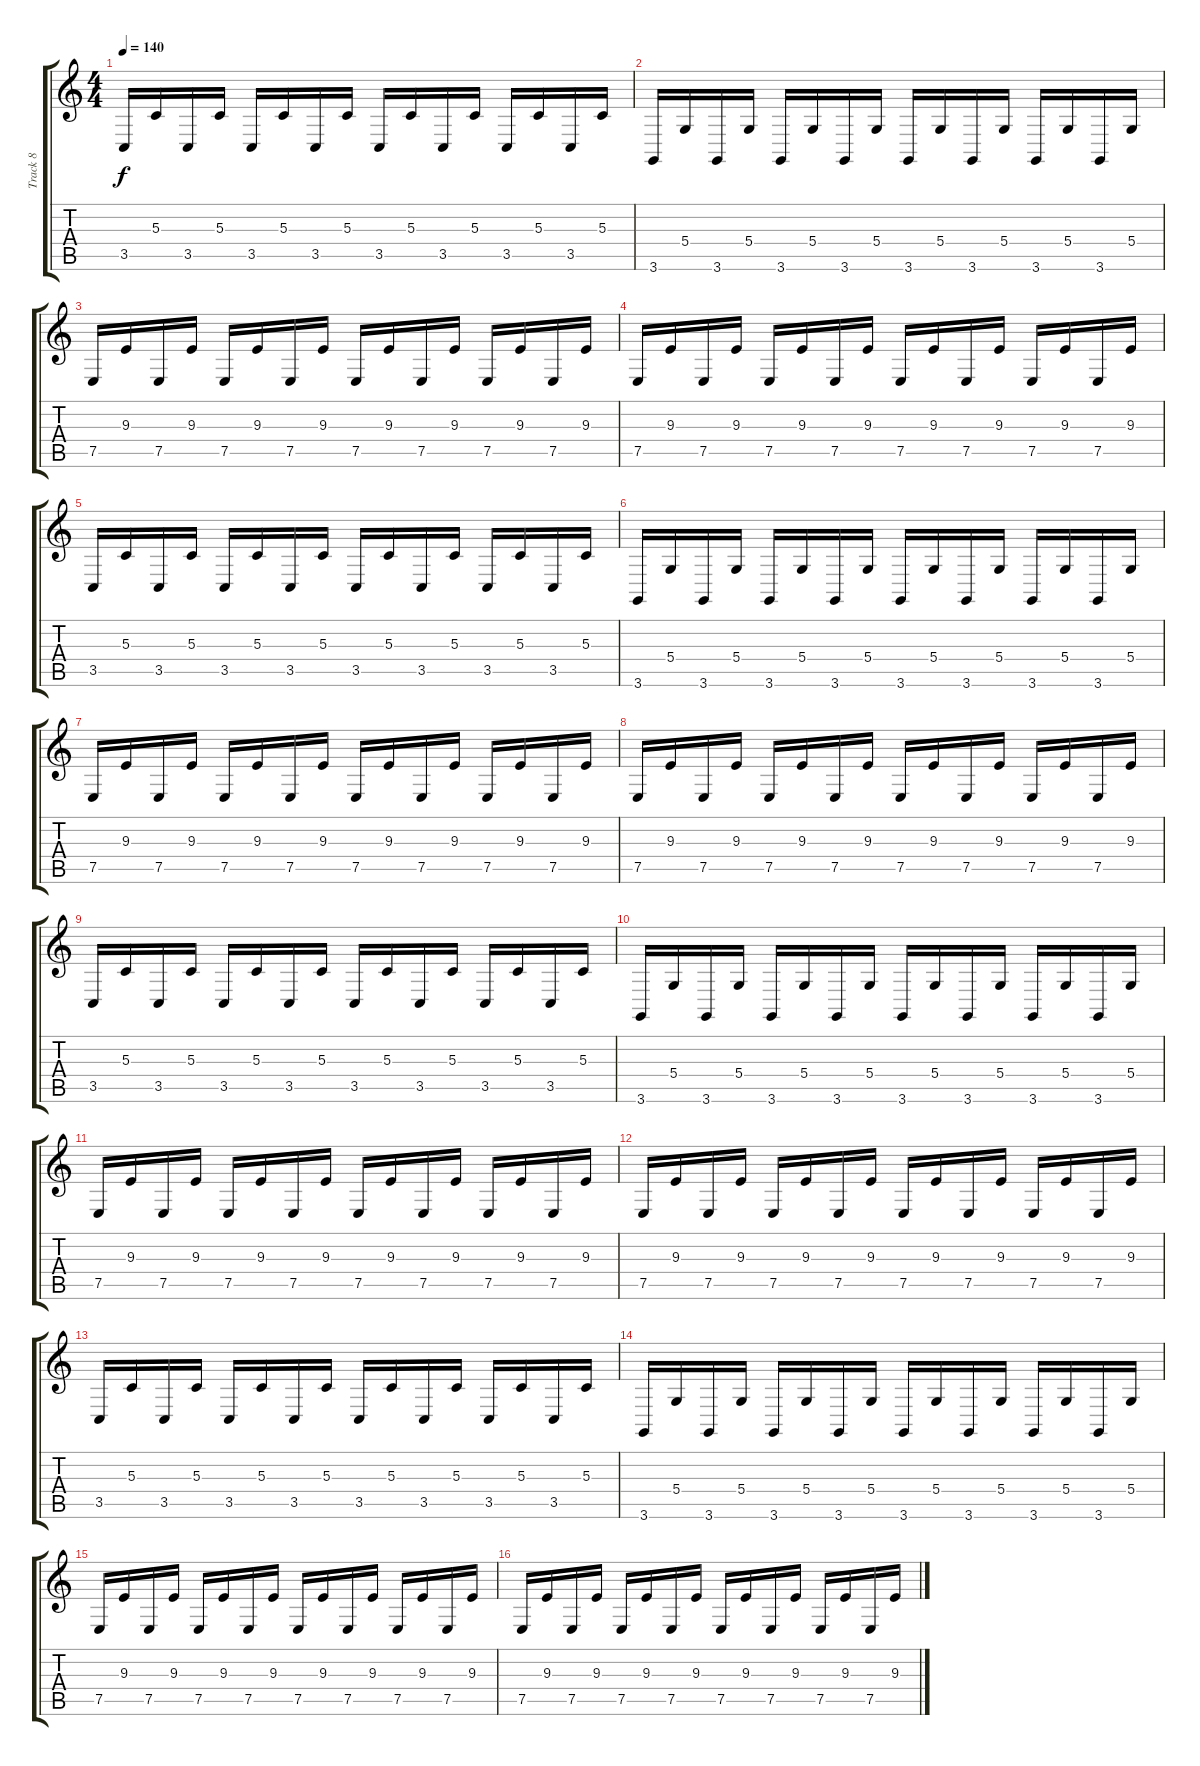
\track ("Track 8" "Track 8") {instrument lead1square}
\staff {score tabs}
\tuning (E4 B3 G3 D3 A2 E2) {hide}
\ts (4 4)
\tempo 140
\clef g2
\ks c
3.5.16{dy f} 5.3.16 3.5.16 5.3.16 3.5.16 5.3.16 3.5.16 5.3.16 3.5.16 5.3.16 3.5.16 5.3.16 3.5.16 5.3.16 3.5.16 5.3.16 |
3.6.16 5.4.16 3.6.16 5.4.16 3.6.16 5.4.16 3.6.16 5.4.16 3.6.16 5.4.16 3.6.16 5.4.16 3.6.16 5.4.16 3.6.16 5.4.16 |
7.5.16 9.3.16 7.5.16 9.3.16 7.5.16 9.3.16 7.5.16 9.3.16 7.5.16 9.3.16 7.5.16 9.3.16 7.5.16 9.3.16 7.5.16 9.3.16 |
7.5.16 9.3.16 7.5.16 9.3.16 7.5.16 9.3.16 7.5.16 9.3.16 7.5.16 9.3.16 7.5.16 9.3.16 7.5.16 9.3.16 7.5.16 9.3.16 |
3.5.16 5.3.16 3.5.16 5.3.16 3.5.16 5.3.16 3.5.16 5.3.16 3.5.16 5.3.16 3.5.16 5.3.16 3.5.16 5.3.16 3.5.16 5.3.16 |
3.6.16 5.4.16 3.6.16 5.4.16 3.6.16 5.4.16 3.6.16 5.4.16 3.6.16 5.4.16 3.6.16 5.4.16 3.6.16 5.4.16 3.6.16 5.4.16 |
7.5.16 9.3.16 7.5.16 9.3.16 7.5.16 9.3.16 7.5.16 9.3.16 7.5.16 9.3.16 7.5.16 9.3.16 7.5.16 9.3.16 7.5.16 9.3.16 |
7.5.16 9.3.16 7.5.16 9.3.16 7.5.16 9.3.16 7.5.16 9.3.16 7.5.16 9.3.16 7.5.16 9.3.16 7.5.16 9.3.16 7.5.16 9.3.16 |
3.5.16 5.3.16 3.5.16 5.3.16 3.5.16 5.3.16 3.5.16 5.3.16 3.5.16 5.3.16 3.5.16 5.3.16 3.5.16 5.3.16 3.5.16 5.3.16 |
3.6.16 5.4.16 3.6.16 5.4.16 3.6.16 5.4.16 3.6.16 5.4.16 3.6.16 5.4.16 3.6.16 5.4.16 3.6.16 5.4.16 3.6.16 5.4.16 |
7.5.16 9.3.16 7.5.16 9.3.16 7.5.16 9.3.16 7.5.16 9.3.16 7.5.16 9.3.16 7.5.16 9.3.16 7.5.16 9.3.16 7.5.16 9.3.16 |
7.5.16 9.3.16 7.5.16 9.3.16 7.5.16 9.3.16 7.5.16 9.3.16 7.5.16 9.3.16 7.5.16 9.3.16 7.5.16 9.3.16 7.5.16 9.3.16 |
3.5.16 5.3.16 3.5.16 5.3.16 3.5.16 5.3.16 3.5.16 5.3.16 3.5.16 5.3.16 3.5.16 5.3.16 3.5.16 5.3.16 3.5.16 5.3.16 |
3.6.16 5.4.16 3.6.16 5.4.16 3.6.16 5.4.16 3.6.16 5.4.16 3.6.16 5.4.16 3.6.16 5.4.16 3.6.16 5.4.16 3.6.16 5.4.16 |
7.5.16 9.3.16 7.5.16 9.3.16 7.5.16 9.3.16 7.5.16 9.3.16 7.5.16 9.3.16 7.5.16 9.3.16 7.5.16 9.3.16 7.5.16 9.3.16 |
7.5.16 9.3.16 7.5.16 9.3.16 7.5.16 9.3.16 7.5.16 9.3.16 7.5.16 9.3.16 7.5.16 9.3.16 7.5.16 9.3.16 7.5.16 9.3.16
